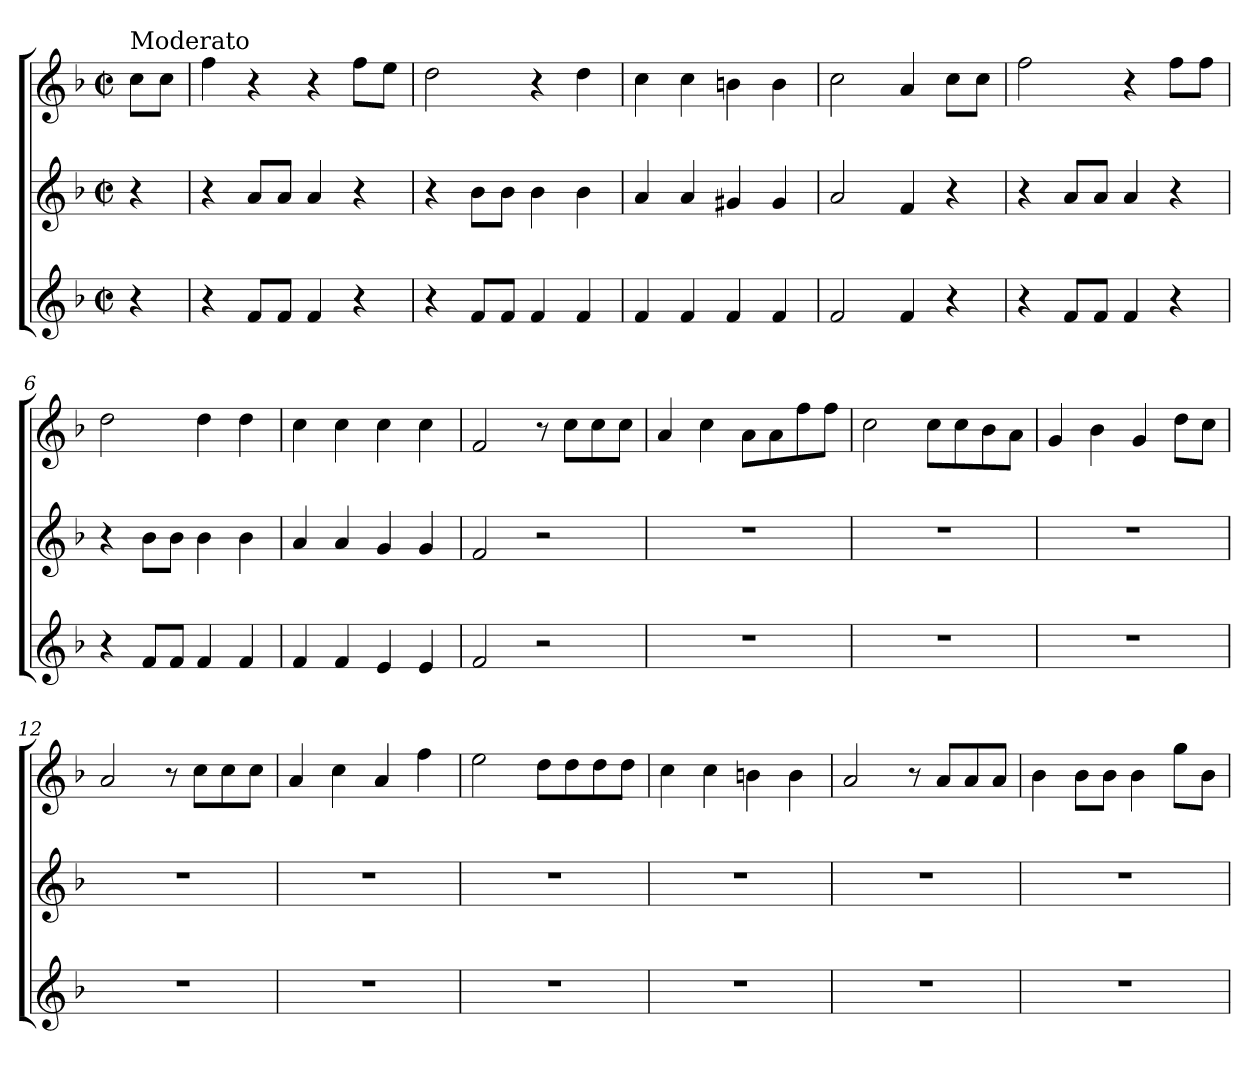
**kern	**kern	**kern
*part3	*part2	*part1
*staff3	*staff2	*staff1
*clefG2	*clefG2	*clefG2
*k[b-]	*k[b-]	*k[b-]
*F:	*F:	*F:
*M2/2	*M2/2	*M2/2
*met(c|)	*met(c|)	*met(c|)
=	=	=
!	!	!LO:TX:a:t=Moderato
4r	4r	8cc\L
.	.	8cc\J
=1	=1	=1
4r	4r	4ff\
8f/L	8a/L	4r
8f/J	8a/J	.
4f/	4a/	4r
4r	4r	8ff\L
.	.	8ee\J
=2	=2	=2
4r	4r	2dd\
8f/L	8b-\L	.
8f/J	8b-\J	.
4f/	4b-\	4r
4f/	4b-\	4dd\
=3	=3	=3
4f/	4a/	4cc\
4f/	4a/	4cc\
4f/	4g#X/	4bn\
4f/	4g#/	4b\
=4	=4	=4
2f/	2a/	2cc\
4f/	4f/	4a/
4r	4r	8cc\L
.	.	8cc\J
!!LO:LB:g=z
=5	=5	=5
4r	4r	2ff\
8f/L	8a/L	.
8f/J	8a/J	.
4f/	4a/	4r
4r	4r	8ff\L
.	.	8ff\J
=6	=6	=6
4r	4r	2dd\
8f/L	8b-\L	.
8f/J	8b-\J	.
4f/	4b-\	4dd\
4f/	4b-\	4dd\
=7	=7	=7
4f/	4a/	4cc\
4f/	4a/	4cc\
4e/	4g/	4cc\
4e/	4g/	4cc\
=8	=8	=8
2f/	2f/	2f/
2r	2r	8r
.	.	8cc\L
.	.	8cc\
.	.	8cc\J
=9	=9	=9
1r	1r	4a/
.	.	4cc\
.	.	8a\L
.	.	8a\
.	.	8ff\
.	.	8ff\J
=10	=10	=10
1r	1r	2cc\
.	.	8cc\L
.	.	8cc\
.	.	8b-\
.	.	8a\J
!!LO:LB:g=z
=11	=11	=11
1r	1r	4g/
.	.	4b-\
.	.	4g/
.	.	8dd\L
.	.	8cc\J
=12	=12	=12
1r	1r	2a/
.	.	8r
.	.	8cc\L
.	.	8cc\
.	.	8cc\J
=13	=13	=13
1r	1r	4a/
.	.	4cc\
.	.	4a/
.	.	4ff\
=14	=14	=14
1r	1r	2ee\
.	.	8dd\L
.	.	8dd\
.	.	8dd\
.	.	8dd\J
=15	=15	=15
1r	1r	4cc\
.	.	4cc\
.	.	4bn\
.	.	4b\
=16	=16	=16
1r	1r	2a/
.	.	8r
.	.	8a/L
.	.	8a/
.	.	8a/J
!!LO:PB:g=z
=17	=17	=17
1r	1r	4b-\
.	.	8b-\L
.	.	8b-\J
.	.	4b-\
.	.	8gg\L
.	.	8b-\J
=	=	=
*-	*-	*-
